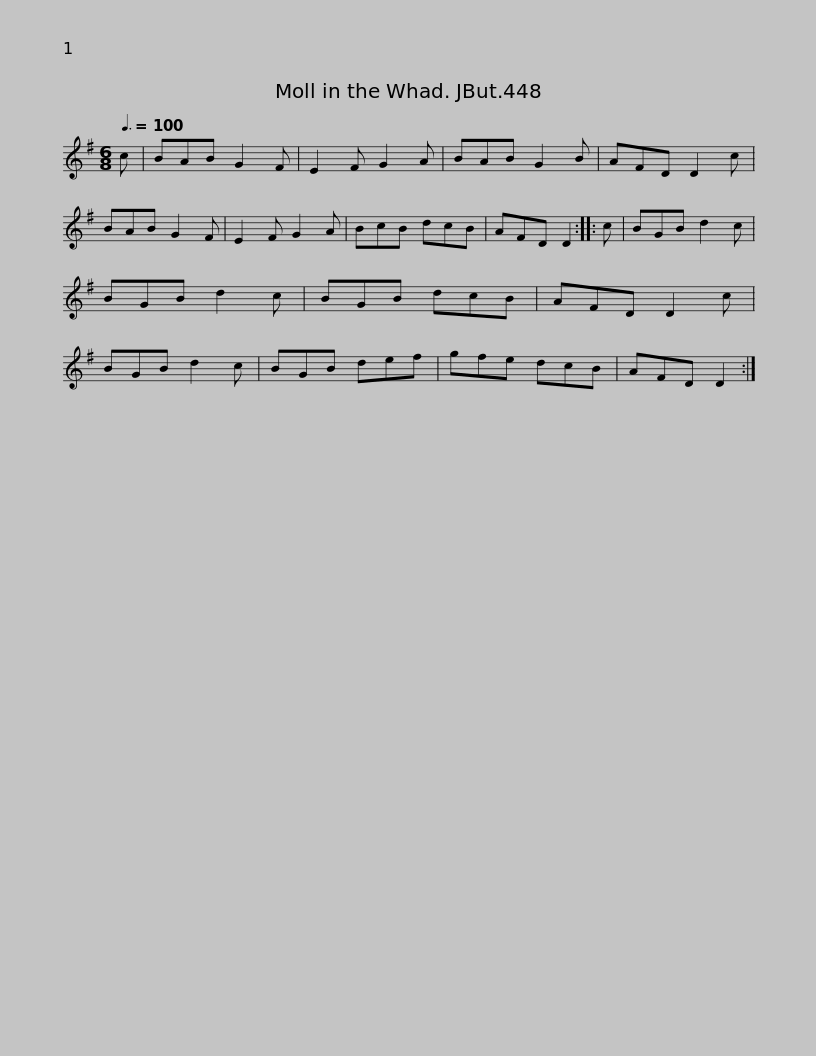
X:1
L:1/8
Q:3/8=100
M:6/8
I:linebreak $
K:G
V:1 treble
V:1
 c | BAB G2 F | E2 F G2 A | BAB G2 B | AFD D2 c | %5
 BAB G2 F | E2 F G2 A | BcB dcB | AFD D2 ::$ c | %10
 BGB d2 c | BGB d2 c | BGB dcB | AFD D2 c | BGB d2 c | %15
 BGB def | gfe dcB | AFD D2 :| %18
